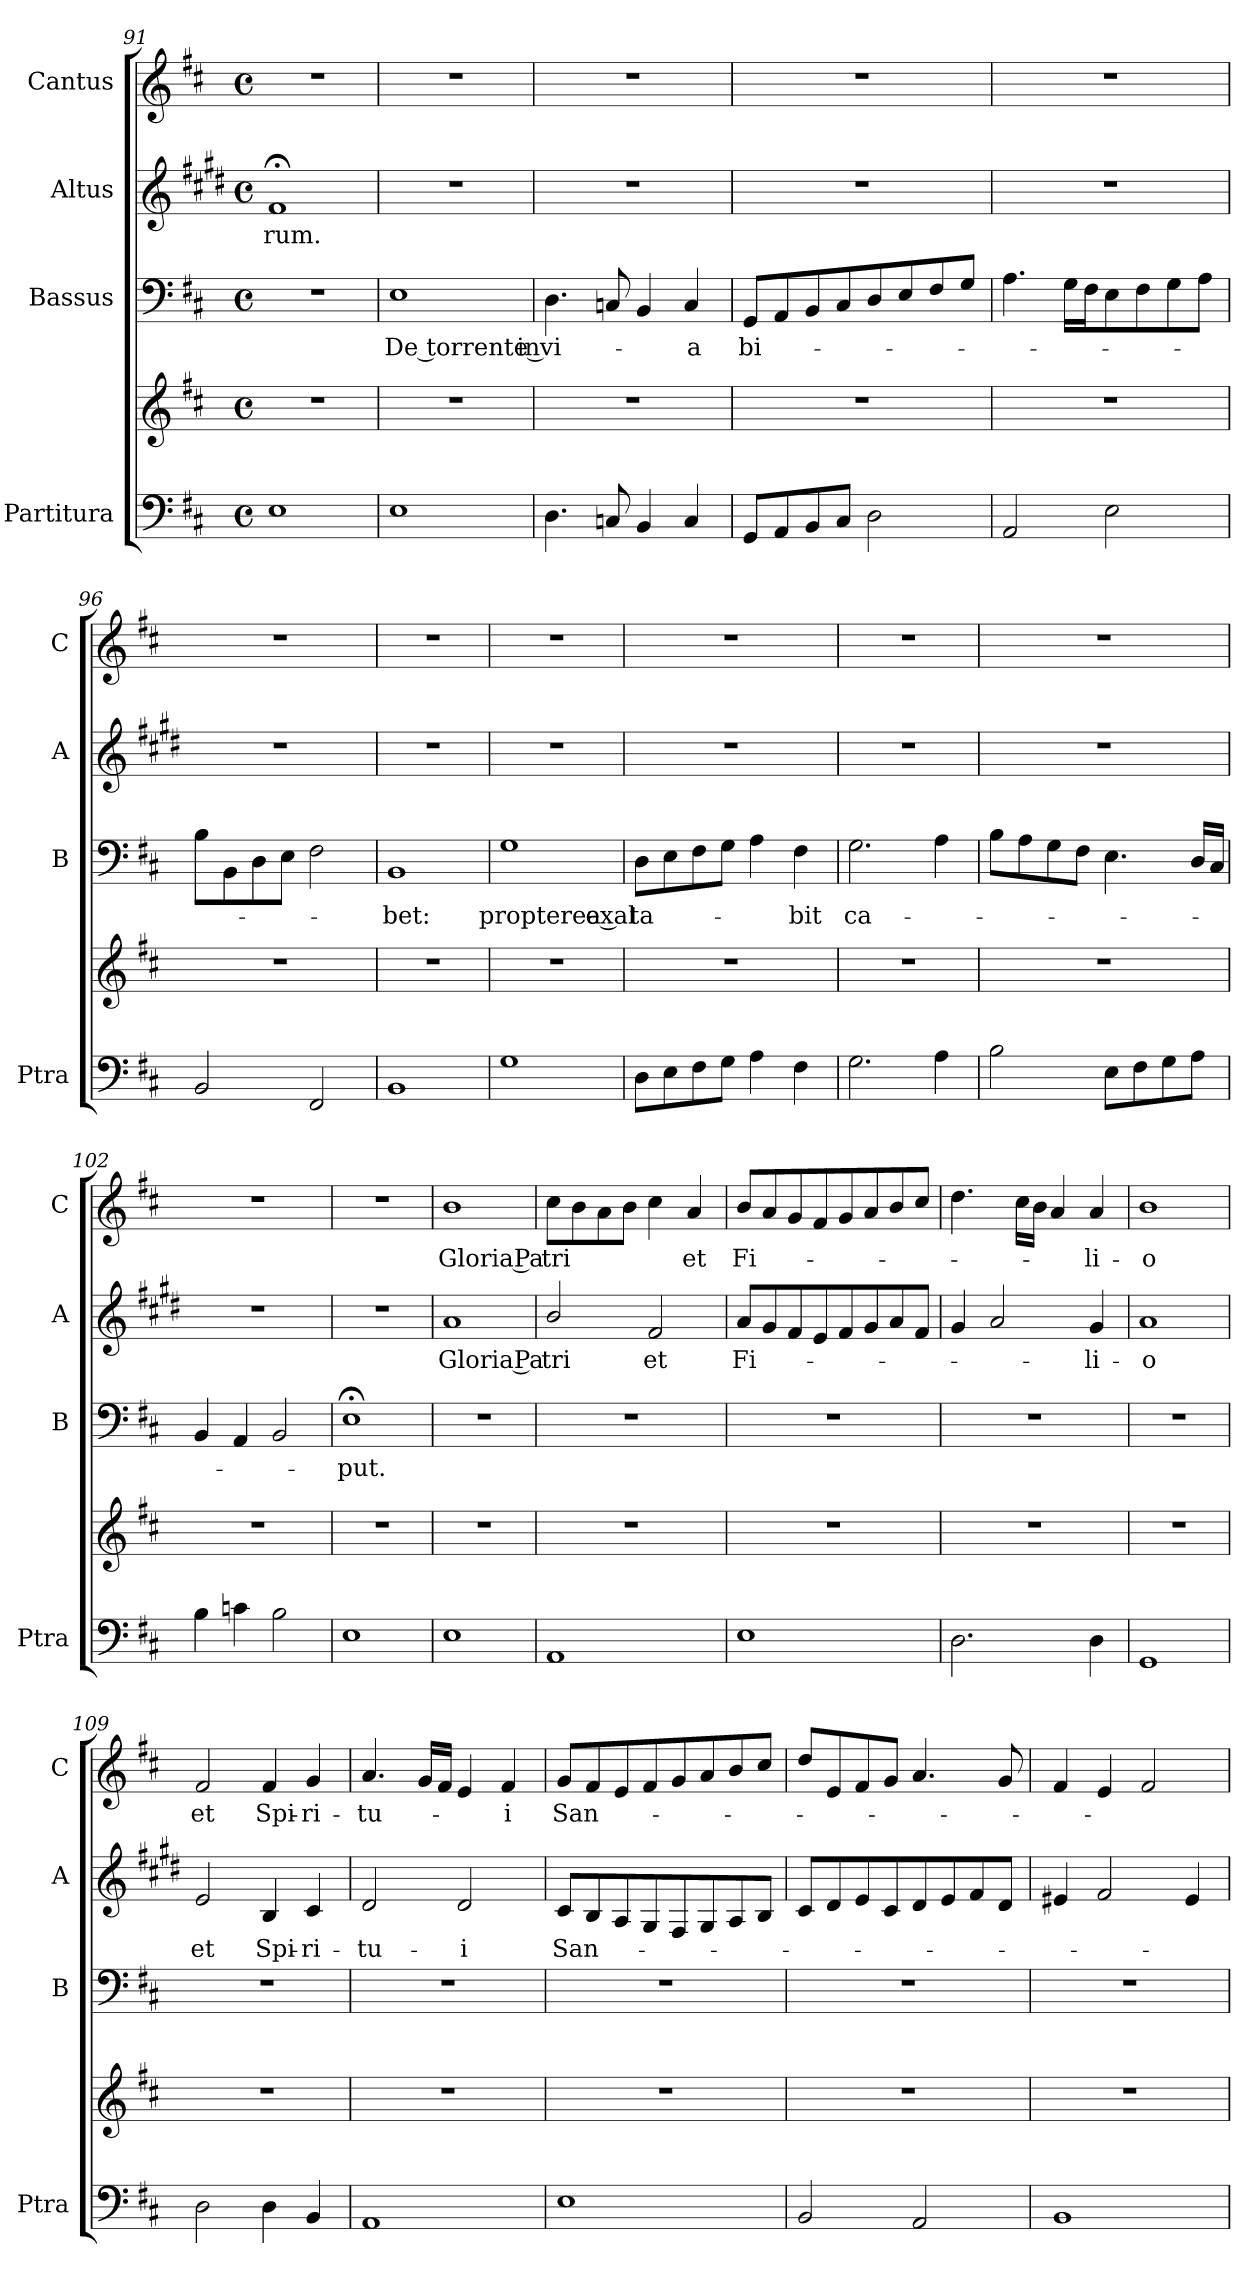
**kern	**kern	**kern	**text	**kern	**text	**kern	**text
*part4	*part4	*part3	*part3	*part2	*part2	*part1	*part1
*staff5	*staff4	*staff3	*staff3	*staff2	*staff2	*staff1	*staff1
*I"Partitura	*	*I"Bassus	*	*I"Altus	*	*I"Cantus	*
*I'Ptra	*	*I'B	*	*I'A	*	*I'C	*
*clefF4	*clefG2	*clefF4	*	*clefG2	*	*clefG2	*
*	*	*	*	*ITrd1c2	*	*	*
*k[f#c#]	*k[f#c#]	*k[f#c#]	*	*k[f#c#]	*	*k[f#c#]	*
*D:	*D:	*D:	*	*D:	*	*D:	*
*M4/4	*M4/4	*M4/4	*	*M4/4	*	*M4/4	*
*met(c)	*met(c)	*met(c)	*	*met(c)	*	*met(c)	*
=91	=91	=91	=91	=91	=91	=91	=91
!	!	!	!	!	!LO:LY:b	!	!
1E	1r	1r	.	1e;<	-rum.	1r	.
=92	=92	=92	=92	=92	=92	=92	=92
!	!	!	!LO:LY:b	!	!	!	!
1E	1r	1E	De torrente in	1r	.	1r	.
=93	=93	=93	=93	=93	=93	=93	=93
!	!	!	!LO:LY:b	!	!	!	!
4.D\	1r	4.D\	vi-	1r	.	1r	.
8Cn/	.	8Cn/	.	.	.	.	.
4BB/	.	4BB/	.	.	.	.	.
!	!	!	!LO:LY:b	!	!	!	!
4C/	.	4C/	-a	.	.	.	.
=94	=94	=94	=94	=94	=94	=94	=94
!	!	!	!LO:LY:b	!	!	!	!
8GG/L	1r	8GG/L	bi-	1r	.	1r	.
8AA/	.	8AA/	.	.	.	.	.
8BB/	.	8BB/	.	.	.	.	.
8C#/J	.	8C#/	.	.	.	.	.
2D\	.	8D/	.	.	.	.	.
.	.	8E/	.	.	.	.	.
.	.	8F#/	.	.	.	.	.
.	.	8G/J	.	.	.	.	.
=95	=95	=95	=95	=95	=95	=95	=95
2AA/	1r	4.A\	.	1r	.	1r	.
.	.	16G\LL	.	.	.	.	.
.	.	16F#\J	.	.	.	.	.
2E\	.	8E\	.	.	.	.	.
.	.	8F#\	.	.	.	.	.
.	.	8G\	.	.	.	.	.
.	.	8A\J	.	.	.	.	.
=96	=96	=96	=96	=96	=96	=96	=96
2BB/	1r	8B\L	.	1r	.	1r	.
.	.	8BB\	.	.	.	.	.
.	.	8D\	.	.	.	.	.
.	.	8E\J	.	.	.	.	.
2FF#/	.	2F#\	.	.	.	.	.
!!LO:LB:g=z
=97	=97	=97	=97	=97	=97	=97	=97
!	!	!	!LO:LY:b	!	!	!	!
1BB	1r	1BB	-bet:	1r	.	1r	.
=98	=98	=98	=98	=98	=98	=98	=98
!	!	!	!LO:LY:b	!	!	!	!
1G	1r	1G	propterea exal-	1r	.	1r	.
=99	=99	=99	=99	=99	=99	=99	=99
!	!	!	!LO:LY:b	!	!	!	!
8D\L	1r	8D\L	-ta-	1r	.	1r	.
8E\	.	8E\	.	.	.	.	.
8F#\	.	8F#\	.	.	.	.	.
8G\J	.	8G\J	.	.	.	.	.
4A\	.	4A\	.	.	.	.	.
!	!	!	!LO:LY:b	!	!	!	!
4F#\	.	4F#\	-bit	.	.	.	.
=100	=100	=100	=100	=100	=100	=100	=100
!	!	!	!LO:LY:b	!	!	!	!
2.G\	1r	2.G\	ca-	1r	.	1r	.
4A\	.	4A\	.	.	.	.	.
=101	=101	=101	=101	=101	=101	=101	=101
2B\	1r	8B\L	.	1r	.	1r	.
.	.	8A\	.	.	.	.	.
.	.	8G\	.	.	.	.	.
.	.	8F#\J	.	.	.	.	.
8E\L	.	4.E\	.	.	.	.	.
8F#\	.	.	.	.	.	.	.
8G\	.	.	.	.	.	.	.
8A\J	.	16D/LL	.	.	.	.	.
.	.	16C#/JJ	.	.	.	.	.
=102	=102	=102	=102	=102	=102	=102	=102
4B\	1r	4BB/	.	1r	.	1r	.
4cn\	.	4AA/	.	.	.	.	.
2B\	.	2BB/	.	.	.	.	.
=103	=103	=103	=103	=103	=103	=103	=103
!	!	!	!LO:LY:b	!	!	!	!
1E	1r	1E;<	-put.	1r	.	1r	.
=104	=104	=104	=104	=104	=104	=104	=104
!	!	!	!	!	!LO:LY:b	!	!LO:LY:b
1E	1r	1r	.	1g	Gloria Pa-	1b	Gloria Pa-
=105	=105	=105	=105	=105	=105	=105	=105
!	!	!	!	!	!LO:LY:b	!	!LO:LY:b
1AA	1r	1r	.	2a/	-tri	8cc#\L	-tri
.	.	.	.	.	.	8b\	.
.	.	.	.	.	.	8a\	.
.	.	.	.	.	.	8b\J	.
!	!	!	!	!	!LO:LY:b	!	!
.	.	.	.	2e/	et	4cc#\	.
!	!	!	!	!	!	!	!LO:LY:b
.	.	.	.	.	.	4a/	et
!!LO:LB:g=z
=106	=106	=106	=106	=106	=106	=106	=106
!	!	!	!	!	!LO:LY:b	!	!LO:LY:b
1E	1r	1r	.	8g/L	Fi-	8b/L	Fi-
.	.	.	.	8f#/	.	8a/	.
.	.	.	.	8e/	.	8g/	.
.	.	.	.	8d/	.	8f#/	.
.	.	.	.	8e/	.	8g/	.
.	.	.	.	8f#/	.	8a/	.
.	.	.	.	8g/	.	8b/	.
.	.	.	.	8e/J	.	8cc#/J	.
=107	=107	=107	=107	=107	=107	=107	=107
2.D\	1r	1r	.	4f#/	.	4.dd\	.
.	.	.	.	2g/	.	.	.
.	.	.	.	.	.	16cc#\LL	.
.	.	.	.	.	.	16b\JJ	.
.	.	.	.	.	.	4a/	.
!	!	!	!	!	!LO:LY:b	!	!LO:LY:b
4D\	.	.	.	4f#/	-li-	4a/	-li-
=108	=108	=108	=108	=108	=108	=108	=108
!	!	!	!	!	!LO:LY:b	!	!LO:LY:b
1GG	1r	1r	.	1g	-o	1b	-o
=109	=109	=109	=109	=109	=109	=109	=109
!	!	!	!	!	!LO:LY:b	!	!LO:LY:b
2D\	1r	1r	.	2d/	et	2f#/	et
!	!	!	!	!	!LO:LY:b	!	!LO:LY:b
4D\	.	.	.	4A/	Spi-	4f#/	Spi-
!	!	!	!	!	!LO:LY:b	!	!LO:LY:b
4BB/	.	.	.	4B/	-ri-	4g/	-ri-
=110	=110	=110	=110	=110	=110	=110	=110
!	!	!	!	!	!LO:LY:b	!	!LO:LY:b
1AA	1r	1r	.	2c#/	-tu-	4.a/	-tu-
.	.	.	.	.	.	16g/LL	.
.	.	.	.	.	.	16f#/JJ	.
!	!	!	!	!	!LO:LY:b	!	!
.	.	.	.	2c#/	-i	4e/	.
!	!	!	!	!	!	!	!LO:LY:b
.	.	.	.	.	.	4f#/	-i
=111	=111	=111	=111	=111	=111	=111	=111
!	!	!	!	!	!LO:LY:b	!	!LO:LY:b
1E	1r	1r	.	8B/L	San-	8g/L	San-
.	.	.	.	8A/	.	8f#/	.
.	.	.	.	8G/	.	8e/	.
.	.	.	.	8F#/	.	8f#/	.
.	.	.	.	8E/	.	8g/	.
.	.	.	.	8F#/	.	8a/	.
.	.	.	.	8G/	.	8b/	.
.	.	.	.	8A/J	.	8cc#/J	.
=112	=112	=112	=112	=112	=112	=112	=112
2BB/	1r	1r	.	8B/L	.	8dd/L	.
.	.	.	.	8c#/	.	8e/	.
.	.	.	.	8d/	.	8f#/	.
.	.	.	.	8B/	.	8g/J	.
2AA/	.	.	.	8c#/	.	4.a/	.
.	.	.	.	8d/	.	.	.
.	.	.	.	8e/	.	.	.
.	.	.	.	8c#/J	.	8g/	.
!!LO:PB:g=z
=113	=113	=113	=113	=113	=113	=113	=113
1BB	1r	1r	.	4d#X/	.	4f#/	.
.	.	.	.	2e/	.	4e/	.
.	.	.	.	.	.	2f#/	.
.	.	.	.	4d#/	.	.	.
=	=	=	=	=	=	=	=
*-	*-	*-	*-	*-	*-	*-	*-
